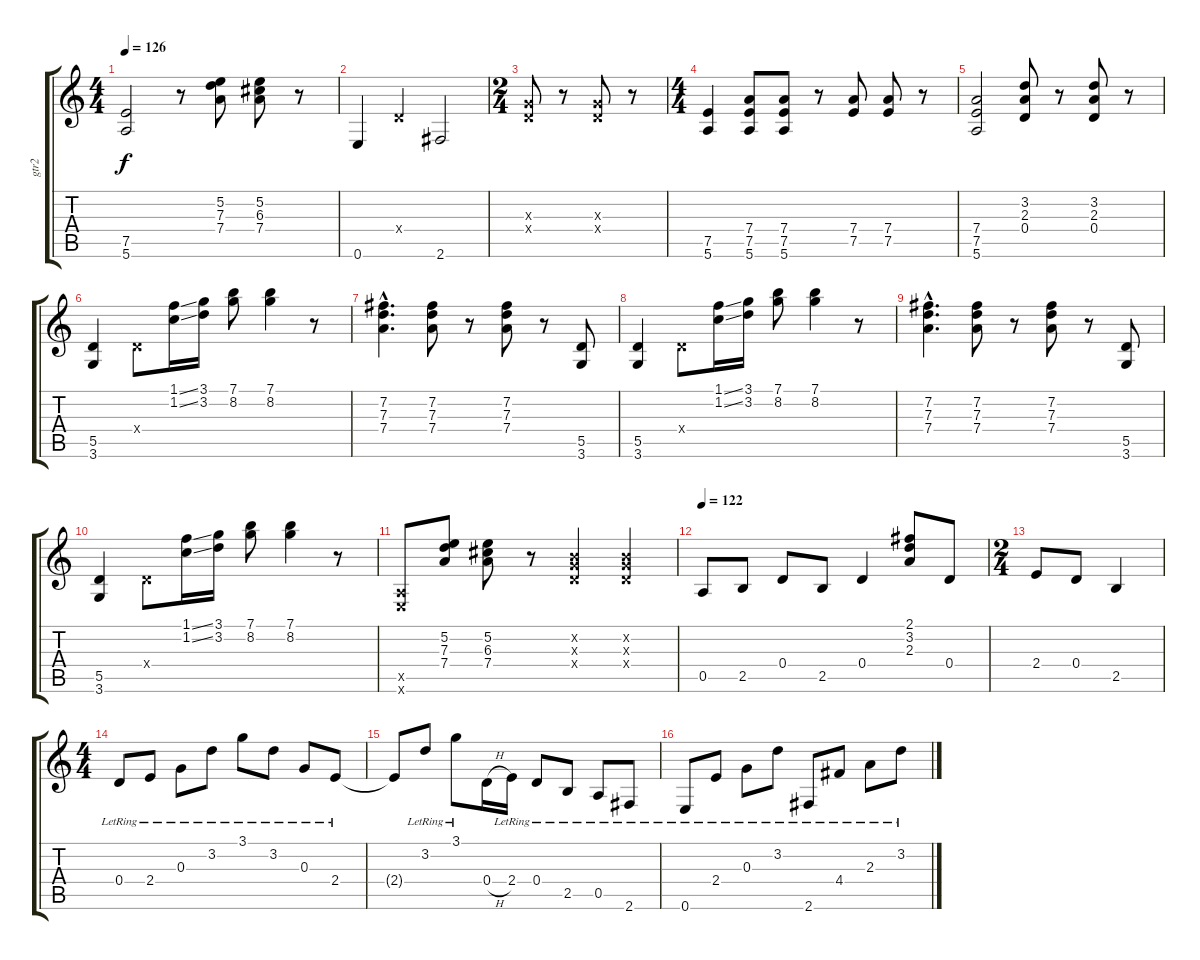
\track ("gtr2" "gtr2") {instrument acousticguitarnylon}
\staff {score tabs}
\tuning (E4 B3 G3 D3 A2 E2) {hide}
\ts (4 4)
\tempo 126
\clef g2
\ks c
(7.5 5.6).2{dy f} r.8 (5.2 7.3 7.4).8 (5.2 6.3 7.4).8 r.8 |
0.6.4 0.4{x}.4 2.6.2 |
\ts (2 4)
(0.3{x} 0.4{x}).8 r.8 (0.3{x} 0.4{x}).8 r.8 |
\ts (4 4)
(7.5 5.6).4 (7.4 7.5 5.6).8 (7.4 7.5 5.6).8 r.8 (7.4 7.5).8 (7.4 7.5).8 r.8 |
(7.4 7.5 5.6).2 (3.2 2.3 0.4).8 r.8 (3.2 2.3 0.4).8 r.8 |
(5.5 3.6).4 0.4{x}.8 (1.1{ss} 1.2{ss}).16 (3.1 3.2).16 (7.1 8.2).8 (7.1 8.2).4 r.8 |
(7.2{hac} 7.3{hac} 7.4{hac}).4{d} (7.2 7.3 7.4).8 r.8 (7.2 7.3 7.4).8 r.8 (5.5 3.6).8 |
(5.5 3.6).4 0.4{x}.8 (1.1{ss} 1.2{ss}).16 (3.1 3.2).16 (7.1 8.2).8 (7.1 8.2).4 r.8 |
(7.2{hac} 7.3{hac} 7.4{hac}).4{d} (7.2 7.3 7.4).8 r.8 (7.2 7.3 7.4).8 r.8 (5.5 3.6).8 |
(5.5 3.6).4 0.4{x}.8 (1.1{ss} 1.2{ss}).16 (3.1 3.2).16 (7.1 8.2).8 (7.1 8.2).4 r.8 |
(0.5{x} 0.6{x}).8 (5.2 7.3 7.4).8 (5.2 6.3 7.4).8 r.8 (0.2{x} 0.3{x} 0.4{x}).4 (0.2{x} 0.3{x} 0.4{x}).4 |
\tempo 122
0.5.8{volume 16} 2.5.8 0.4.8 2.5.8 0.4.4 (2.1 3.2 2.3).8 0.4.8 |
\ts (2 4)
2.4.8 0.4.8 2.5.4 |
\ts (4 4)
0.4{lr}.8 2.4{lr}.8 0.3{lr}.8 3.2{lr}.8 3.1{lr}.8 3.2{lr}.8 0.3{lr}.8 2.4{lr}.8 |
2.4{t}.8 3.2{lr}.8 3.1{lr}.8 0.4{h}.16 2.4{lr}.16 0.4{lr}.8 2.5{lr}.8 0.5{lr}.8 2.6{lr}.8 |
0.6{lr}.8 2.4{lr}.8 0.3{lr}.8 3.2{lr}.8 2.6{lr}.8 4.4{lr}.8 2.3{lr}.8 3.2{lr}.8
